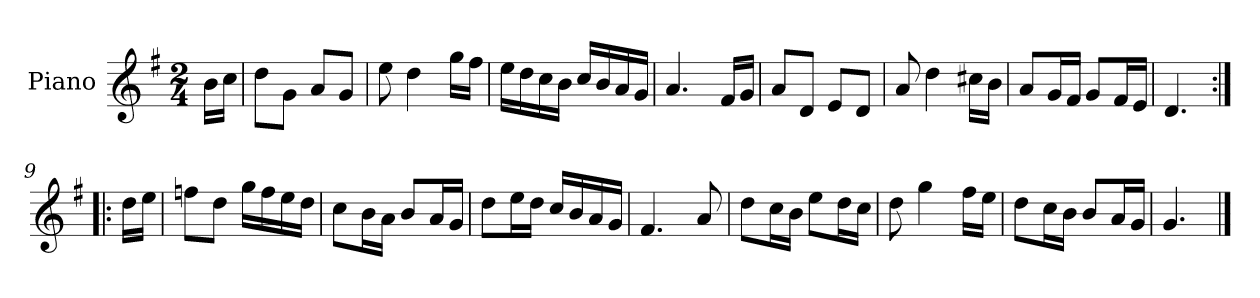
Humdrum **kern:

**kern
*part1
*staff1
*I"Piano
*I'Pno.
*clefG2
*k[f#]
*M2/4
=
16b\LL
16cc\JJ
=1
8dd\L
8g\J
8a/L
8g/J
=2
8ee\
4dd\
16gg\LL
16ff#\JJ
=3
16ee\LL
16dd\
16cc\
16b\JJ
16cc/LL
16b/
16a/
16g/JJ
=4
4.a/
16f#/LL
16g/JJ
=5
8a/L
8d/J
8e/L
8d/J
=6
8a/
4dd\
16cc#X\LL
16b\JJ
=7
8a/L
16g/L
16f#/JJ
8g/L
16f#/L
16e/JJ
=8
4.d/
=9:|!|:
16dd\LL
16ee\JJ
=10
8ffn\L
8dd\J
16gg\LL
16ff\
16ee\
16dd\JJ
=11
8cc\L
16b\L
16a\JJ
8b/L
16a/L
16g/JJ
=12
8dd\L
16ee\L
16dd\JJ
16cc/LL
16b/
16a/
16g/JJ
=13
4.f#/
8a/
=14
8dd\L
16cc\L
16b\JJ
8ee\L
16dd\L
16cc\JJ
=15
8dd\
4gg\
16ff#\LL
16ee\JJ
=16
8dd\L
16cc\L
16b\JJ
8b/L
16a/L
16g/JJ
=17
4.g/
==
*-
